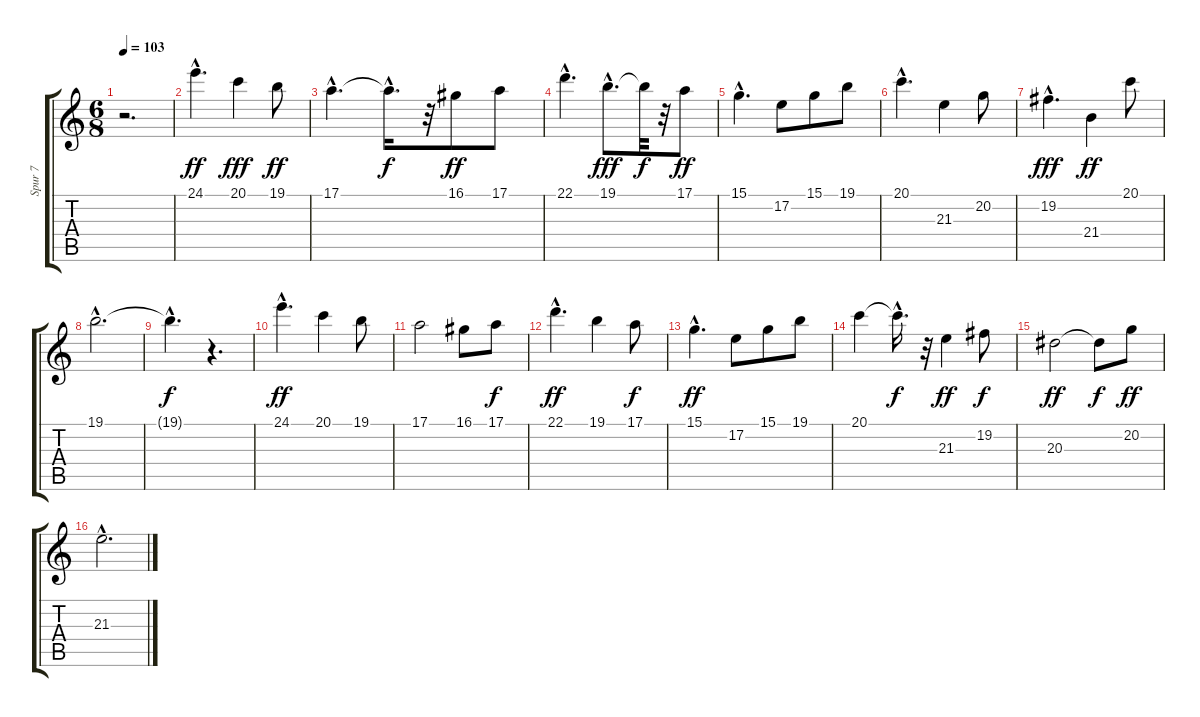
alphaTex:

\track ("Spur 7" "Spur 7") {instrument acousticgrandpiano}
\staff {score tabs}
\tuning (E4 B3 G3 D3 A2 E2) {hide}
\ts (6 8)
\tempo 103
\clef g2
\ks c
r.2{d dy f} |
24.1{hac}.4{d dy ff volume 12} 20.1.4{dy fff} 19.1.8{dy ff} |
17.1{hac}.4{d} 17.1{hac t}.16{d dy f} r.32 16.1.8{dy ff} 17.1.8 |
22.1{hac}.4{d} 19.1{hac}.8{d dy fff} 19.1{t}.32{dy f} r.32 17.1.8{dy ff} |
15.1{hac}.4{d} 17.2.8 15.1.8 19.1.8 |
20.1{hac}.4{d} 21.3.4 20.2.8 |
19.2{hac}.4{d dy fff} 21.4.4{dy ff} 20.1.8 |
19.1{hac}.2{d} |
19.1{hac t}.4{d dy f} r.4{d} |
24.1{hac}.4{d dy ff} 20.1.4 19.1.8 |
17.1.2 16.1.8 17.1.8{dy f} |
22.1{hac}.4{d dy ff} 19.1.4 17.1.8{dy f} |
15.1{hac}.4{d dy ff} 17.2.8 15.1.8 19.1.8 |
20.1.4 20.1{hac t}.16{d dy f} r.32 21.3.4{dy ff} 19.2.8{dy f} |
20.3.2{dy ff} 20.3{t}.8{dy f} 20.2.8{dy ff} |
21.3{hac}.2{d}
